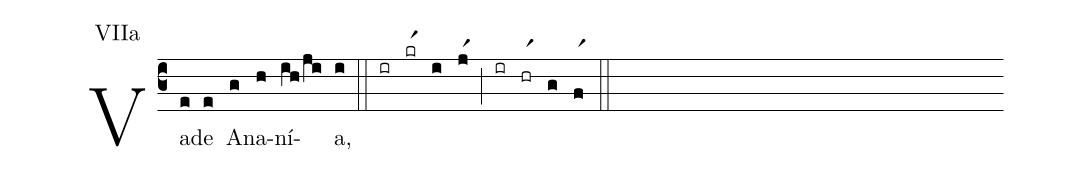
annotation: VIIa;
%%
(c3) Va(e)de(e) A(g)na(h)ní(ih/ji)a,(i) (::) (ir)(krr1)(i)(jr1)(;)(ir)(hrr1)(g)(fr1)(::)
